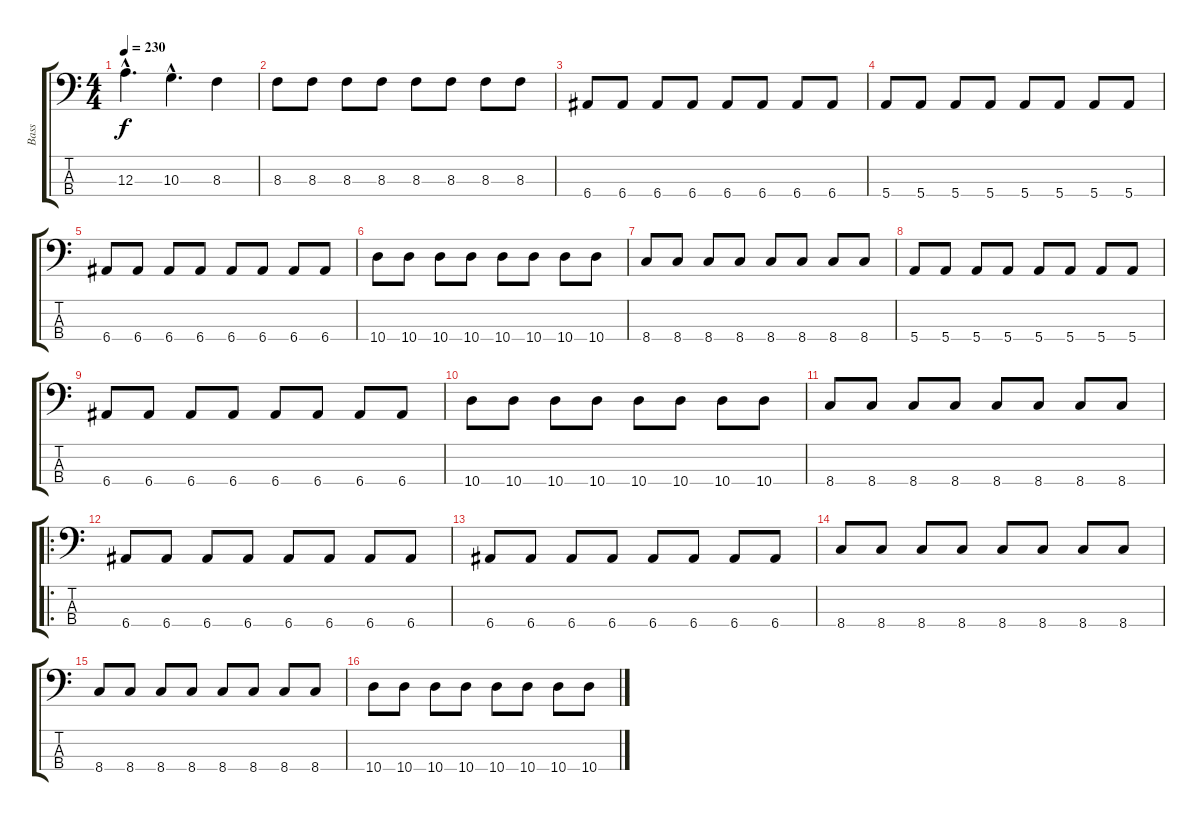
\track ("Bass" "Bass") {instrument electricbasspick}
\staff {score tabs}
\tuning (G2 D2 A1 E1) {hide}
\ts (4 4)
\tempo 230
\clef f4
\ks c
12.3{hac}.4{d dy f} 10.3{hac}.4{d} 8.3.4 |
8.3.8 8.3.8 8.3.8 8.3.8 8.3.8 8.3.8 8.3.8 8.3.8 |
6.4.8 6.4.8 6.4.8 6.4.8 6.4.8 6.4.8 6.4.8 6.4.8 |
5.4.8 5.4.8 5.4.8 5.4.8 5.4.8 5.4.8 5.4.8 5.4.8 |
6.4.8 6.4.8 6.4.8 6.4.8 6.4.8 6.4.8 6.4.8 6.4.8 |
10.4.8 10.4.8 10.4.8 10.4.8 10.4.8 10.4.8 10.4.8 10.4.8 |
8.4.8 8.4.8 8.4.8 8.4.8 8.4.8 8.4.8 8.4.8 8.4.8 |
5.4.8 5.4.8 5.4.8 5.4.8 5.4.8 5.4.8 5.4.8 5.4.8 |
6.4.8 6.4.8 6.4.8 6.4.8 6.4.8 6.4.8 6.4.8 6.4.8 |
10.4.8 10.4.8 10.4.8 10.4.8 10.4.8 10.4.8 10.4.8 10.4.8 |
8.4.8 8.4.8 8.4.8 8.4.8 8.4.8 8.4.8 8.4.8 8.4.8 |
\ro
6.4.8 6.4.8 6.4.8 6.4.8 6.4.8 6.4.8 6.4.8 6.4.8 |
6.4.8 6.4.8 6.4.8 6.4.8 6.4.8 6.4.8 6.4.8 6.4.8 |
8.4.8 8.4.8 8.4.8 8.4.8 8.4.8 8.4.8 8.4.8 8.4.8 |
8.4.8 8.4.8 8.4.8 8.4.8 8.4.8 8.4.8 8.4.8 8.4.8 |
10.4.8 10.4.8 10.4.8 10.4.8 10.4.8 10.4.8 10.4.8 10.4.8
